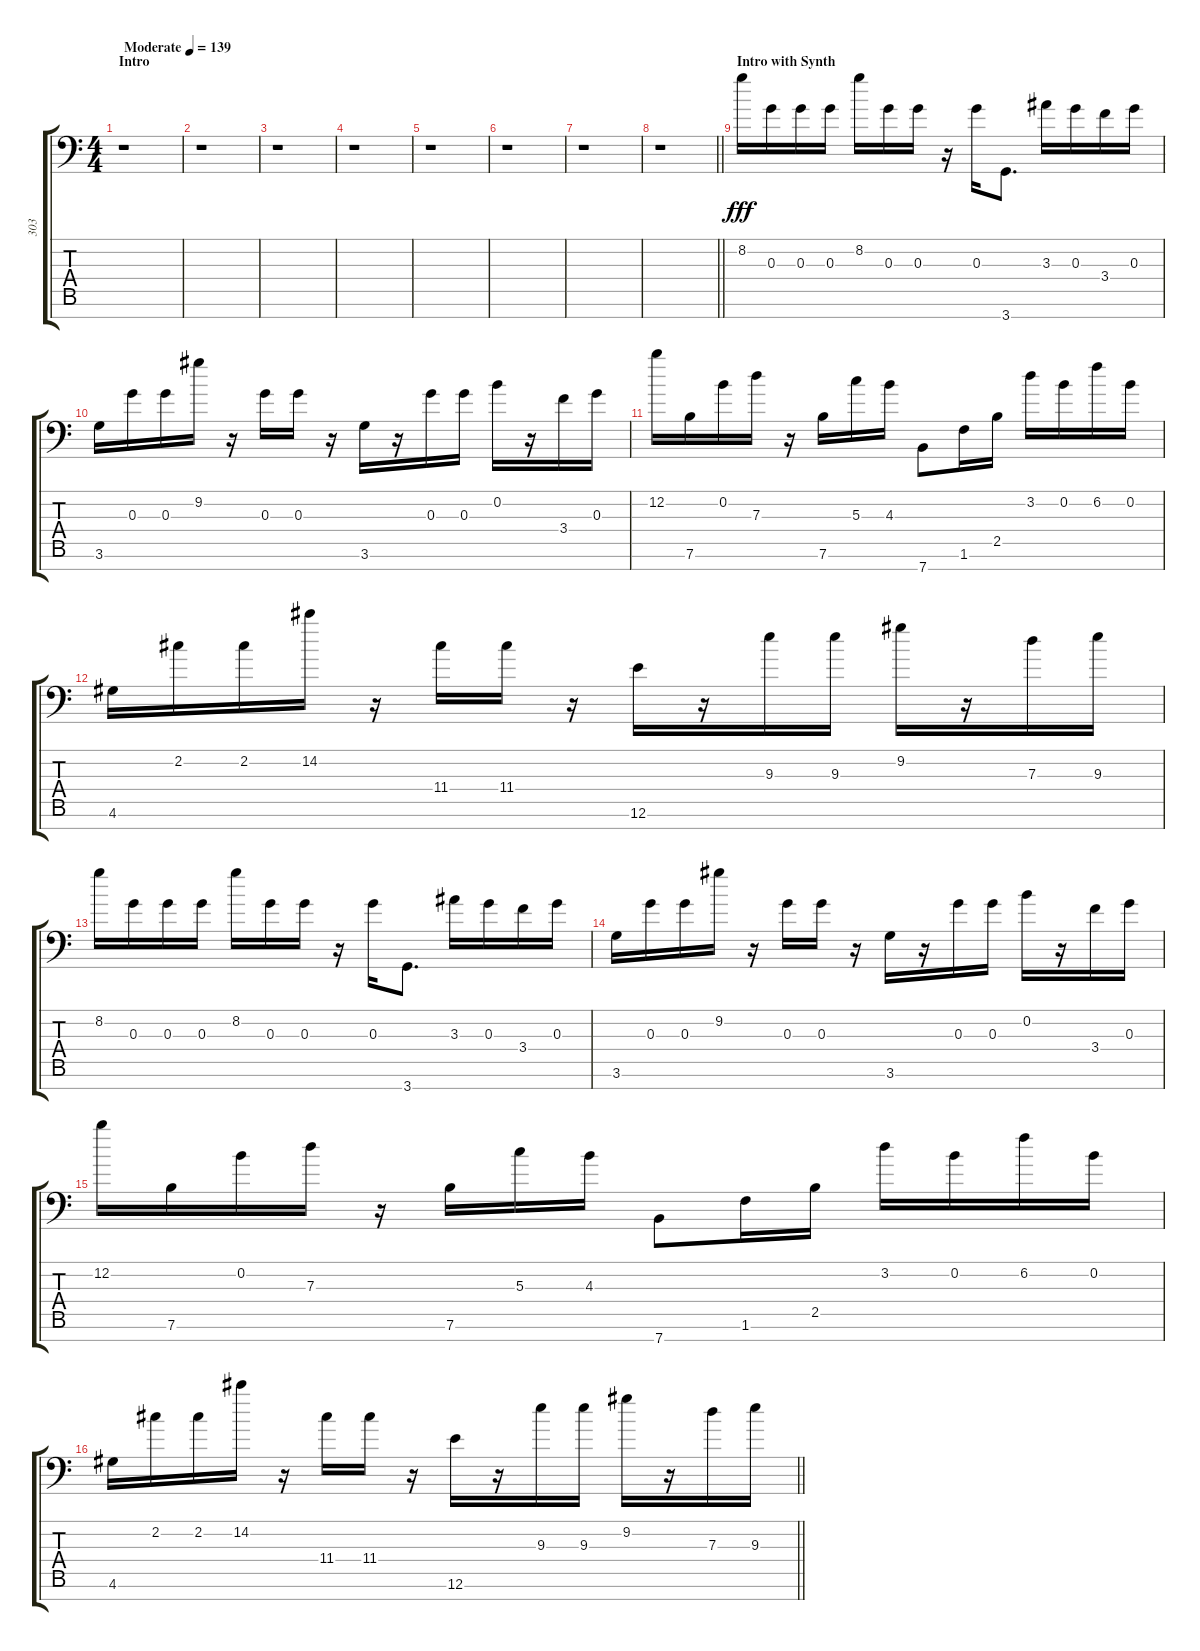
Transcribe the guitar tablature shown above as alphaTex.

\track ("303" "303") {instrument synthbass1}
\staff {score tabs}
\tuning (Eb6 B3 G3 D3 A2 E2 E1) {hide}
\ts (4 4)
\section ("" "Intro")
\tempo (139 "Moderate")
\clef f4
\ks c
r.1{dy fff instrument synthbass1} |
r.1 |
r.1 |
r.1 |
r.1 |
r.1 |
r.1 |
\barLineRight lightlight
r.1 |
\section ("" "Intro with Synth")
8.2.16 0.3.16 0.3.16 0.3.16 8.2.16 0.3.16 0.3.16 r.16 0.3.16 3.7.8{d} 3.3.16 0.3.16 3.4.16 0.3.16 |
3.6.16 0.3.16 0.3.16 9.2.16 r.16 0.3.16 0.3.16 r.16 3.6.16 r.16 0.3.16 0.3.16 0.2.16 r.16 3.4.16 0.3.16 |
12.2.16 7.6.16 0.2.16 7.3.16 r.16 7.6.16 5.3.16 4.3.16 7.7.8 1.6.16 2.5.16 3.2.16 0.2.16 6.2.16 0.2.16 |
4.6.16 2.2.16 2.2.16 14.2.16 r.16 11.4.16 11.4.16 r.16 12.6.16 r.16 9.3.16 9.3.16 9.2.16 r.16 7.3.16 9.3.16 |
8.2.16 0.3.16 0.3.16 0.3.16 8.2.16 0.3.16 0.3.16 r.16 0.3.16 3.7.8{d} 3.3.16 0.3.16 3.4.16 0.3.16 |
3.6.16 0.3.16 0.3.16 9.2.16 r.16 0.3.16 0.3.16 r.16 3.6.16 r.16 0.3.16 0.3.16 0.2.16 r.16 3.4.16 0.3.16 |
12.2.16 7.6.16 0.2.16 7.3.16 r.16 7.6.16 5.3.16 4.3.16 7.7.8 1.6.16 2.5.16 3.2.16 0.2.16 6.2.16 0.2.16 |
\barLineRight lightlight
4.6.16 2.2.16 2.2.16 14.2.16 r.16 11.4.16 11.4.16 r.16 12.6.16 r.16 9.3.16 9.3.16 9.2.16 r.16 7.3.16 9.3.16
